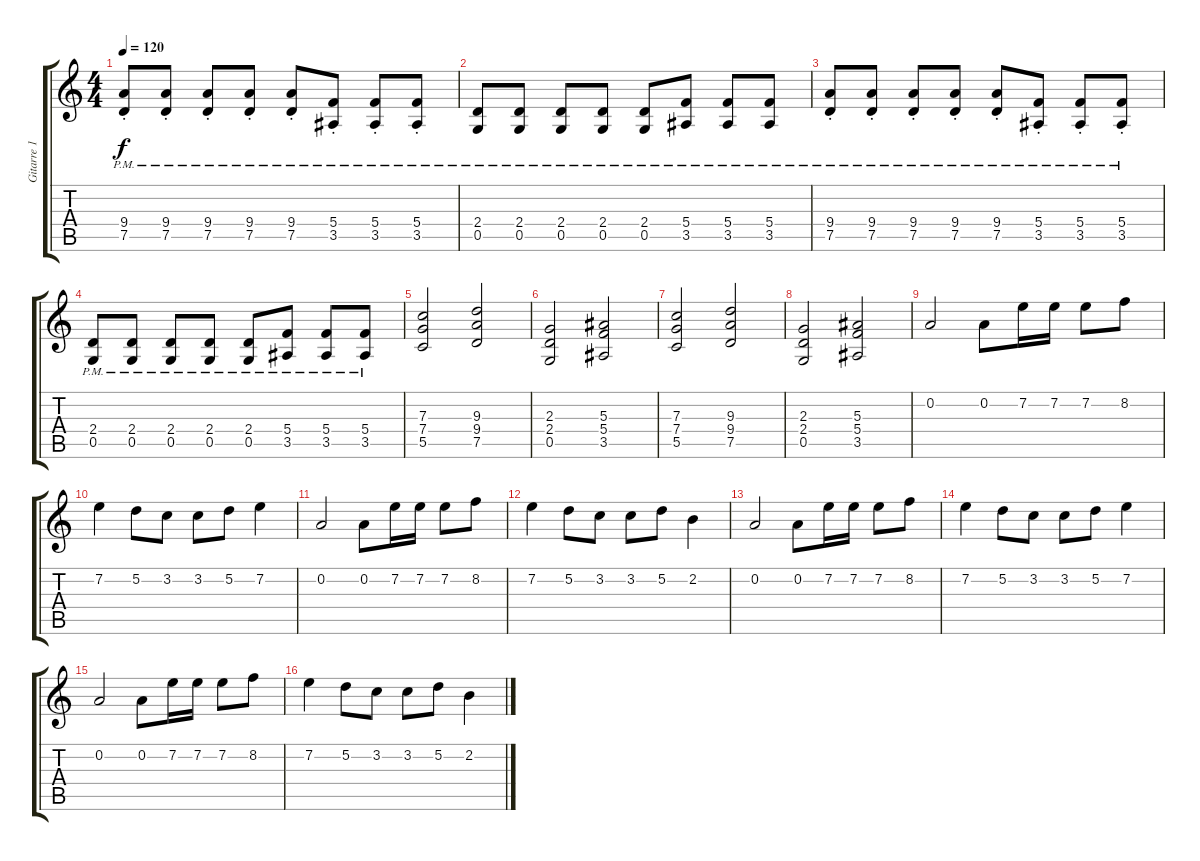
\track ("Gitarre 1" "Gitarre 1") {instrument distortionguitar}
\staff {score tabs}
\tuning (D4 A3 F3 C3 G2 D2) {hide}
\ts (4 4)
\tempo 120
\clef g2
\ks c
(9.4{pm st} 7.5{pm st}).8{dy f} (9.4{pm st} 7.5{pm st}).8 (9.4{pm st} 7.5{pm st}).8 (9.4{pm st} 7.5{pm st}).8 (9.4{pm st} 7.5{pm st}).8 (5.4{pm st} 3.5{pm st}).8 (5.4{pm st} 3.5{pm st}).8 (5.4{pm st} 3.5{pm st}).8 |
(2.4{pm} 0.5{pm}).8 (2.4{pm} 0.5{pm}).8 (2.4{pm} 0.5{pm}).8 (2.4{pm} 0.5{pm}).8 (2.4{pm} 0.5{pm}).8 (5.4{pm} 3.5{pm}).8 (5.4{pm} 3.5{pm}).8 (5.4{pm} 3.5{pm}).8 |
(9.4{pm st} 7.5{pm st}).8 (9.4{pm st} 7.5{pm st}).8 (9.4{pm st} 7.5{pm st}).8 (9.4{pm st} 7.5{pm st}).8 (9.4{pm st} 7.5{pm st}).8 (5.4{pm st} 3.5{pm st}).8 (5.4{pm st} 3.5{pm st}).8 (5.4{pm st} 3.5{pm st}).8 |
(2.4{pm} 0.5{pm}).8 (2.4{pm} 0.5{pm}).8 (2.4{pm} 0.5{pm}).8 (2.4{pm} 0.5{pm}).8 (2.4{pm} 0.5{pm}).8 (5.4{pm} 3.5{pm}).8 (5.4{pm} 3.5{pm}).8 (5.4{pm} 3.5{pm}).8 |
(7.3 7.4 5.5).2 (9.3 9.4 7.5).2 |
(2.3 2.4 0.5).2 (5.3 5.4 3.5).2 |
(7.3 7.4 5.5).2 (9.3 9.4 7.5).2 |
(2.3 2.4 0.5).2 (5.3 5.4 3.5).2 |
0.2.2 0.2.8 7.2.16 7.2.16 7.2.8 8.2.8 |
7.2.4 5.2.8 3.2.8 3.2.8 5.2.8 7.2.4 |
0.2.2 0.2.8 7.2.16 7.2.16 7.2.8 8.2.8 |
7.2.4 5.2.8 3.2.8 3.2.8 5.2.8 2.2.4 |
0.2.2 0.2.8 7.2.16 7.2.16 7.2.8 8.2.8 |
7.2.4 5.2.8 3.2.8 3.2.8 5.2.8 7.2.4 |
0.2.2 0.2.8 7.2.16 7.2.16 7.2.8 8.2.8 |
7.2.4 5.2.8 3.2.8 3.2.8 5.2.8 2.2.4
